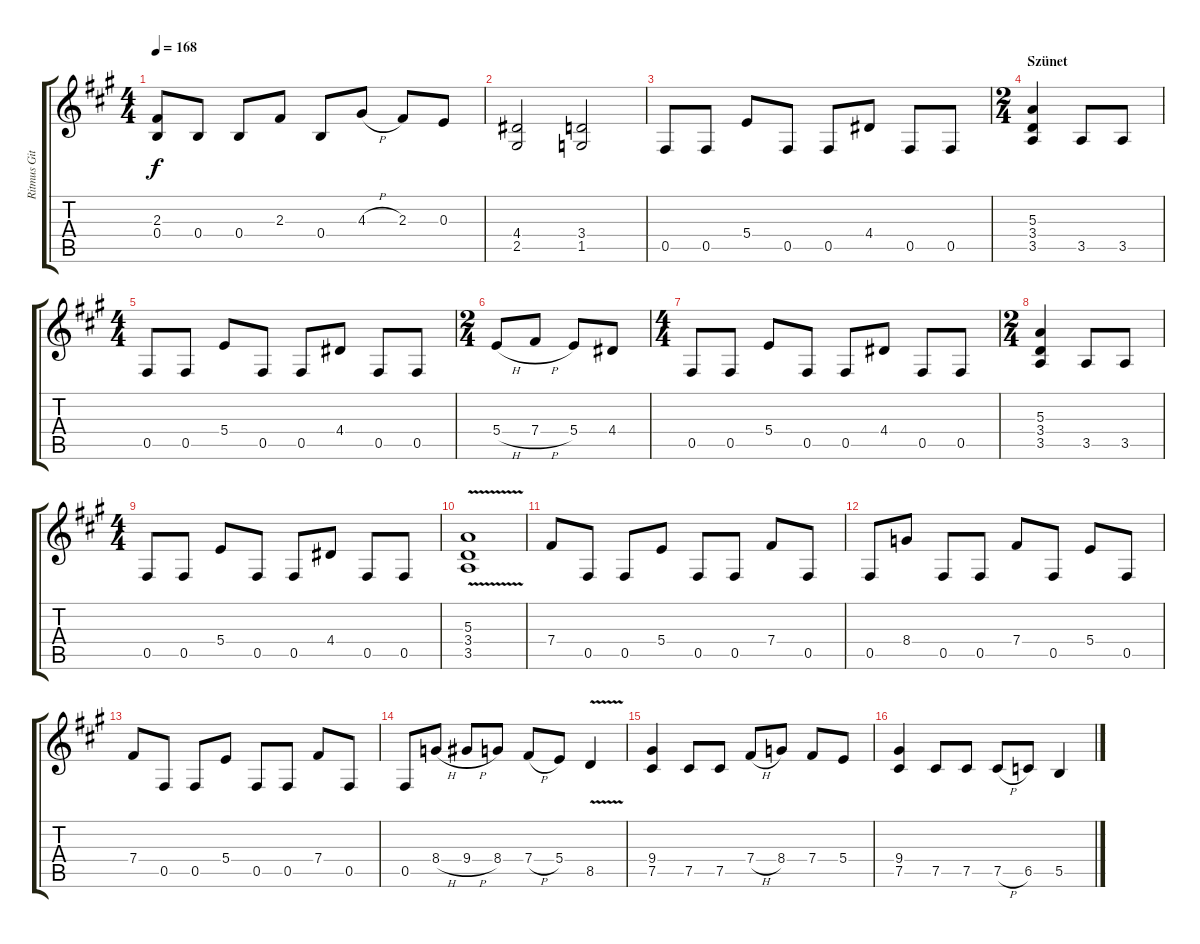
\track ("Ritmus Gitár 1" "Ritmus Git") {instrument distortionguitar}
\staff {score tabs}
\tuning (Db4 Ab3 E3 B2 Gb2 Db2) {hide}
\ts (4 4)
\tempo 168
\clef g2
\ks f#minor
(2.3 0.4).8{dy f} 0.4.8 0.4.8 2.3.8 0.4.8 4.3{h}.8 2.3.8 0.3.8 |
(4.4 2.5).2 (3.4 1.5).2 |
0.5.8 0.5.8 5.4.8 0.5.8 0.5.8 4.4.8 0.5.8 0.5.8 |
\ts (2 4)
\section ("" "Szünet")
(5.3 3.4 3.5).4 3.5.8 3.5.8 |
\ts (4 4)
0.5.8 0.5.8 5.4.8 0.5.8 0.5.8 4.4.8 0.5.8 0.5.8 |
\ts (2 4)
5.4{h}.8 7.4{h}.8 5.4.8 4.4.8 |
\ts (4 4)
0.5.8 0.5.8 5.4.8 0.5.8 0.5.8 4.4.8 0.5.8 0.5.8 |
\ts (2 4)
(5.3 3.4 3.5).4 3.5.8 3.5.8 |
\ts (4 4)
0.5.8 0.5.8 5.4.8 0.5.8 0.5.8 4.4.8 0.5.8 0.5.8 |
(5.3{v} 3.4{v} 3.5{v}).1 |
7.4.8 0.5.8 0.5.8 5.4.8 0.5.8 0.5.8 7.4.8 0.5.8 |
0.5.8 8.4.8 0.5.8 0.5.8 7.4.8 0.5.8 5.4.8 0.5.8 |
7.4.8 0.5.8 0.5.8 5.4.8 0.5.8 0.5.8 7.4.8 0.5.8 |
0.5.8 8.4{h}.8 9.4{h}.8 8.4.8 7.4{h}.8 5.4.8 8.5{v}.4 |
(9.4 7.5).4 7.5.8 7.5.8 7.4{h}.8 8.4.8 7.4.8 5.4.8 |
(9.4 7.5).4 7.5.8 7.5.8 7.5{h}.8 6.5.8 5.5.4
